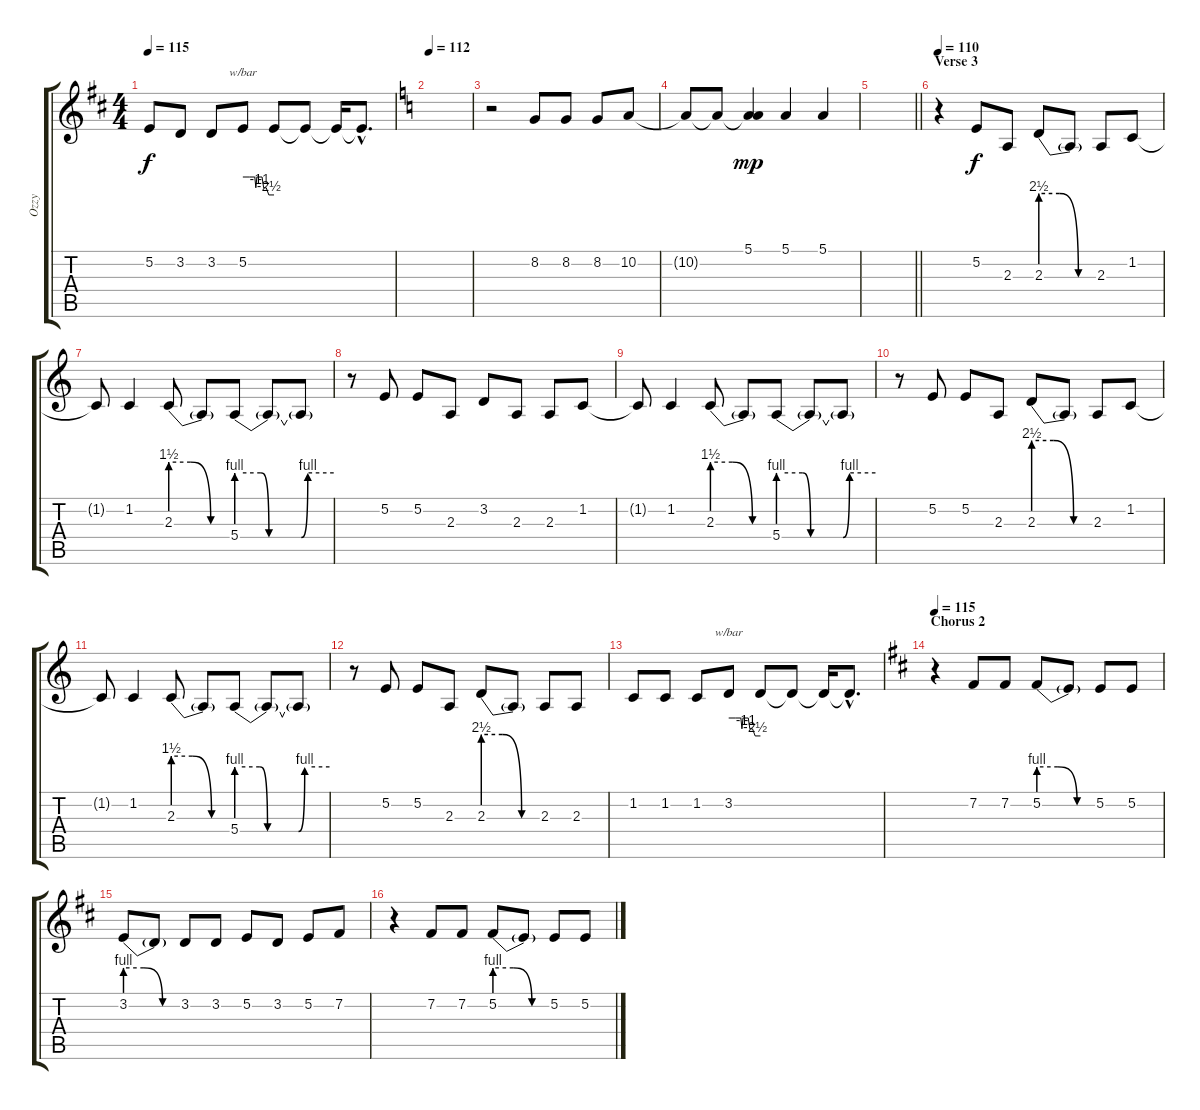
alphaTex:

\track ("Ozzy" "Ozzy") {instrument lead2sawtooth}
\staff {score tabs}
\tuning (E4 B3 G3 D3 A2 E2) {hide}
\ts (4 4)
\tempo 115
\clef g2
\ks d
5.2.8{dy f} 3.2.8 3.2.8 5.2.8{tbe (custom default 0 0 13 0 23 0 25 -4 27 0 37 0 40 -4 45 -4 50 -10 60 -10)} 5.2{t}.8 5.2{t}.8 5.2{t}.16 5.2{hac t}.8{d} |
\tempo 112
\ks c
|
r.2 8.2.8 8.2.8 8.2.8 10.2.8 |
10.2{t}.8 10.2{t}.8 (5.1 10.2{t}).4{dy mp} 5.1.4 5.1.4 |
\barLineRight lightlight
|
\section ("" "Verse 3")
\tempo 110
r.4 5.2.8{dy f} 2.3.8 2.3{be (custom 0 10 20 10 40 0 60 0)}.8 2.3{t}.8 2.3.8 1.2.8 |
1.2{t}.8 1.2.4 2.3{be (custom 0 6 20 6 40 0 60 0)}.8 2.3{t}.8 5.4{be (custom 0 4 15 4 20 0 40 0 44 4 60 4)}.8 5.4{t}.8 5.4{t}.8 |
r.8 5.2.8 5.2.8 2.3.8 3.2.8 2.3.8 2.3.8 1.2.8 |
1.2{t}.8 1.2.4 2.3{be (custom 0 6 20 6 40 0 60 0)}.8 2.3{t}.8 5.4{be (custom 0 4 15 4 20 0 40 0 44 4 60 4)}.8 5.4{t}.8 5.4{t}.8 |
r.8 5.2.8 5.2.8 2.3.8 2.3{be (custom 0 10 20 10 40 0 60 0)}.8 2.3{t}.8 2.3.8 1.2.8 |
1.2{t}.8 1.2.4 2.3{be (custom 0 6 20 6 40 0 60 0)}.8 2.3{t}.8 5.4{be (custom 0 4 15 4 20 0 40 0 44 4 60 4)}.8 5.4{t}.8 5.4{t}.8 |
r.8 5.2.8 5.2.8 2.3.8 2.3{be (custom 0 10 20 10 40 0 60 0)}.8 2.3{t}.8 2.3.8 2.3.8 |
1.2.8 1.2.8 1.2.8 3.2.8{tbe (custom default 0 0 13 0 23 0 25 -4 27 0 37 0 40 -4 45 -4 50 -10 60 -10)} 3.2{t}.8 3.2{t}.8 3.2{t}.16 3.2{hac t}.8{d} |
\section ("" "Chorus 2")
\tempo 115
\ks d
r.4 7.2.8 7.2.8 5.2{be (custom 0 4 20 4 40 0 60 0)}.8 5.2{t}.8 5.2.8 5.2.8 |
3.2{be (custom 0 4 20 4 40 0 60 0)}.8 3.2{t}.8 3.2.8 3.2.8 5.2.8 3.2.8 5.2.8 7.2.8 |
r.4 7.2.8 7.2.8 5.2{be (custom 0 4 20 4 40 0 60 0)}.8 5.2{t}.8 5.2.8 5.2.8
